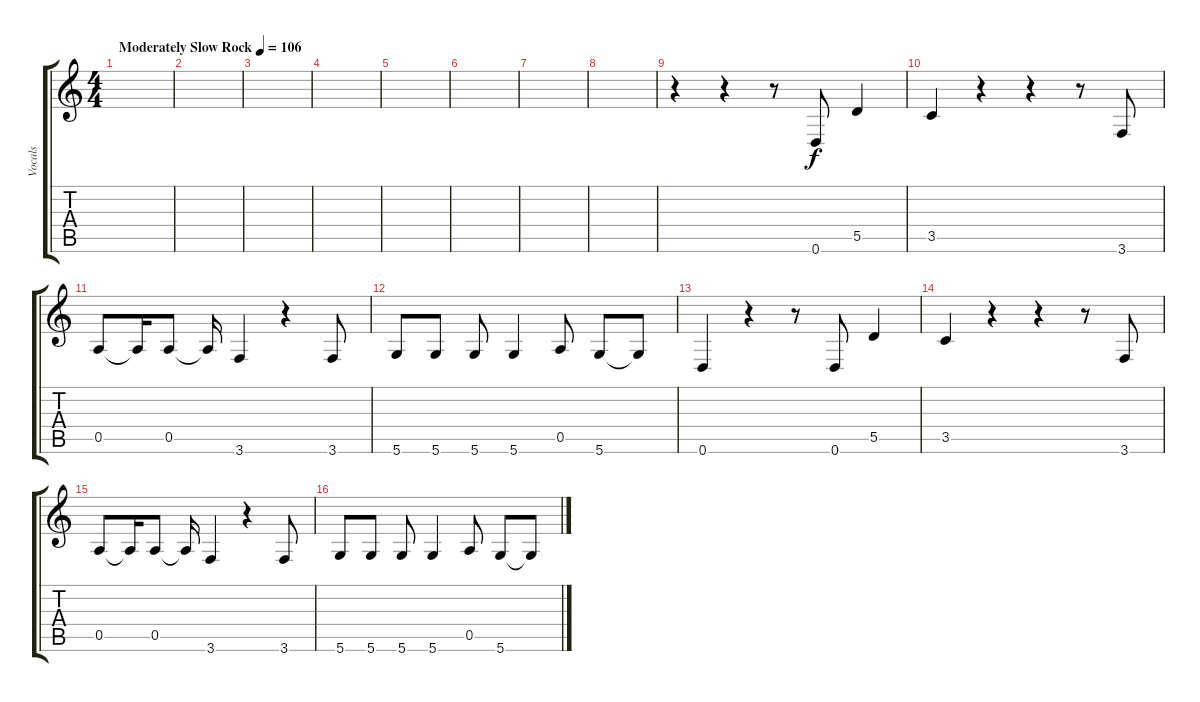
\track ("Vocals" "Vocals") {instrument acousticguitarsteel}
\staff {score tabs}
\tuning (E4 B3 G3 D3 A2 D2) {hide}
\ts (4 4)
\tempo (106 "Moderately Slow Rock")
\clef g2
\ks c
|
|
|
|
|
|
|
|
r.4 r.4 r.8 0.6.8 5.5.4 |
3.5.4 r.4 r.4 r.8 3.6.8 |
0.5.8 0.5{t}.16 0.5.8 0.5{t}.16 3.6.4 r.4 3.6.8 |
5.6.8 5.6.8 5.6.8 5.6.4 0.5.8 5.6.8 5.6{t}.8 |
0.6.4 r.4 r.8 0.6.8 5.5.4 |
3.5.4 r.4 r.4 r.8 3.6.8 |
0.5.8 0.5{t}.16 0.5.8 0.5{t}.16 3.6.4 r.4 3.6.8 |
5.6.8 5.6.8 5.6.8 5.6.4 0.5.8 5.6.8 5.6{t}.8
